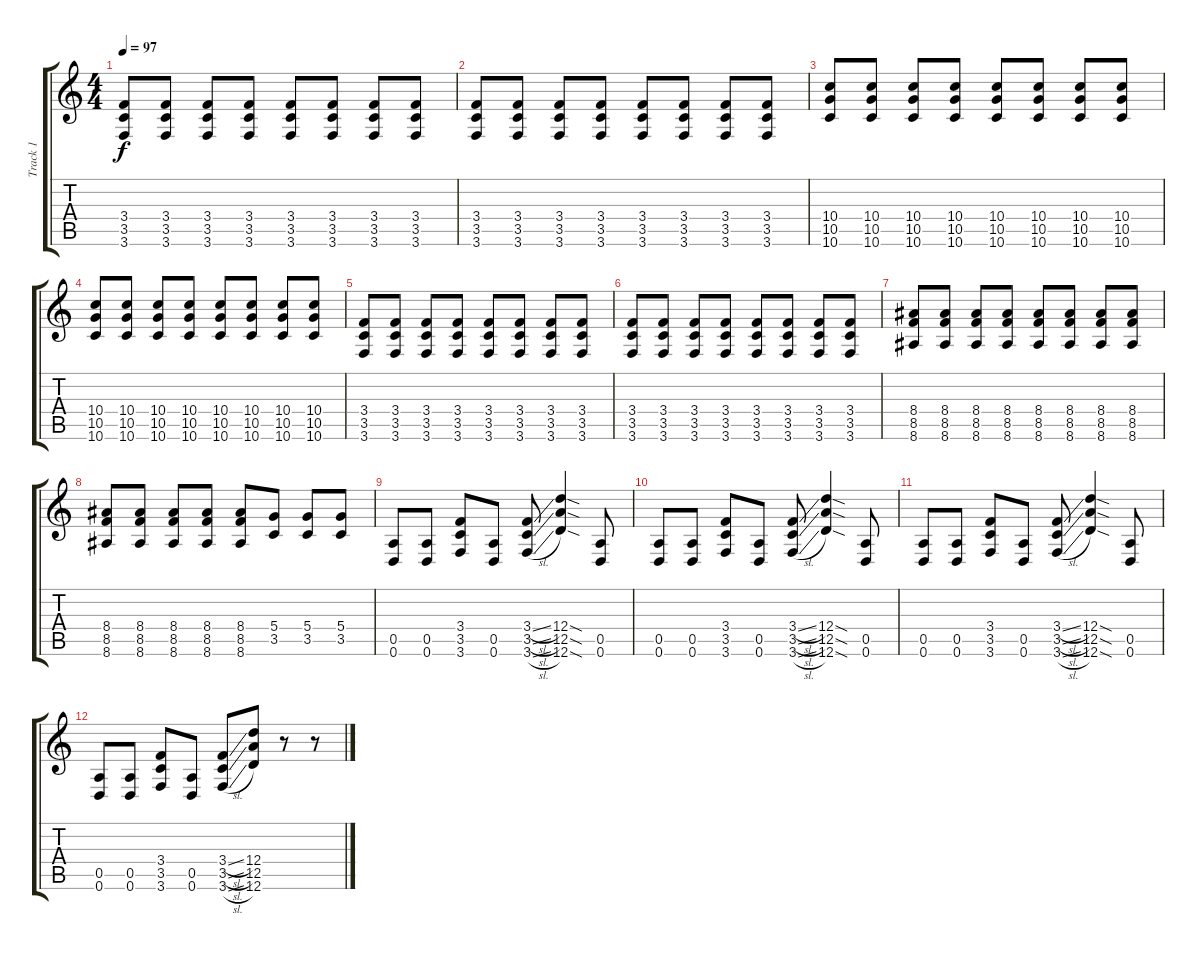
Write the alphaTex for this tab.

\track ("Track 1" "Track 1") {instrument distortionguitar}
\staff {score tabs}
\tuning (E4 B3 G3 D3 A2 D2) {hide}
\ts (4 4)
\tempo 97
\clef g2
\ks c
(3.4 3.5 3.6).8{dy f} (3.4 3.5 3.6).8 (3.4 3.5 3.6).8 (3.4 3.5 3.6).8 (3.4 3.5 3.6).8 (3.4 3.5 3.6).8 (3.4 3.5 3.6).8 (3.4 3.5 3.6).8 |
(3.4 3.5 3.6).8 (3.4 3.5 3.6).8 (3.4 3.5 3.6).8 (3.4 3.5 3.6).8 (3.4 3.5 3.6).8 (3.4 3.5 3.6).8 (3.4 3.5 3.6).8 (3.4 3.5 3.6).8 |
(10.4 10.5 10.6).8 (10.4 10.5 10.6).8 (10.4 10.5 10.6).8 (10.4 10.5 10.6).8 (10.4 10.5 10.6).8 (10.4 10.5 10.6).8 (10.4 10.5 10.6).8 (10.4 10.5 10.6).8 |
(10.4 10.5 10.6).8 (10.4 10.5 10.6).8 (10.4 10.5 10.6).8 (10.4 10.5 10.6).8 (10.4 10.5 10.6).8 (10.4 10.5 10.6).8 (10.4 10.5 10.6).8 (10.4 10.5 10.6).8 |
(3.4 3.5 3.6).8 (3.4 3.5 3.6).8 (3.4 3.5 3.6).8 (3.4 3.5 3.6).8 (3.4 3.5 3.6).8 (3.4 3.5 3.6).8 (3.4 3.5 3.6).8 (3.4 3.5 3.6).8 |
(3.4 3.5 3.6).8 (3.4 3.5 3.6).8 (3.4 3.5 3.6).8 (3.4 3.5 3.6).8 (3.4 3.5 3.6).8 (3.4 3.5 3.6).8 (3.4 3.5 3.6).8 (3.4 3.5 3.6).8 |
(8.4 8.5 8.6).8 (8.4 8.5 8.6).8 (8.4 8.5 8.6).8 (8.4 8.5 8.6).8 (8.4 8.5 8.6).8 (8.4 8.5 8.6).8 (8.4 8.5 8.6).8 (8.4 8.5 8.6).8 |
(8.4 8.5 8.6).8 (8.4 8.5 8.6).8 (8.4 8.5 8.6).8 (8.4 8.5 8.6).8 (8.4 8.5 8.6).8 (5.4 3.5).8 (5.4 3.5).8 (5.4 3.5).8 |
(0.5 0.6).8 (0.5 0.6).8 (3.4 3.5 3.6).8 (0.5 0.6).8 (3.4{sl} 3.5{sl} 3.6{sl}).8 (12.4{sod} 12.5{sod} 12.6{sod}).4 (0.5 0.6).8 |
(0.5 0.6).8 (0.5 0.6).8 (3.4 3.5 3.6).8 (0.5 0.6).8 (3.4{sl} 3.5{sl} 3.6{sl}).8 (12.4{sod} 12.5{sod} 12.6{sod}).4 (0.5 0.6).8 |
(0.5 0.6).8 (0.5 0.6).8 (3.4 3.5 3.6).8 (0.5 0.6).8 (3.4{sl} 3.5{sl} 3.6{sl}).8 (12.4{sod} 12.5{sod} 12.6{sod}).4 (0.5 0.6).8 |
(0.5 0.6).8 (0.5 0.6).8 (3.4 3.5 3.6).8 (0.5 0.6).8 (3.4{sl} 3.5{sl} 3.6{sl}).8 (12.4 12.5 12.6).8 r.8 r.8
